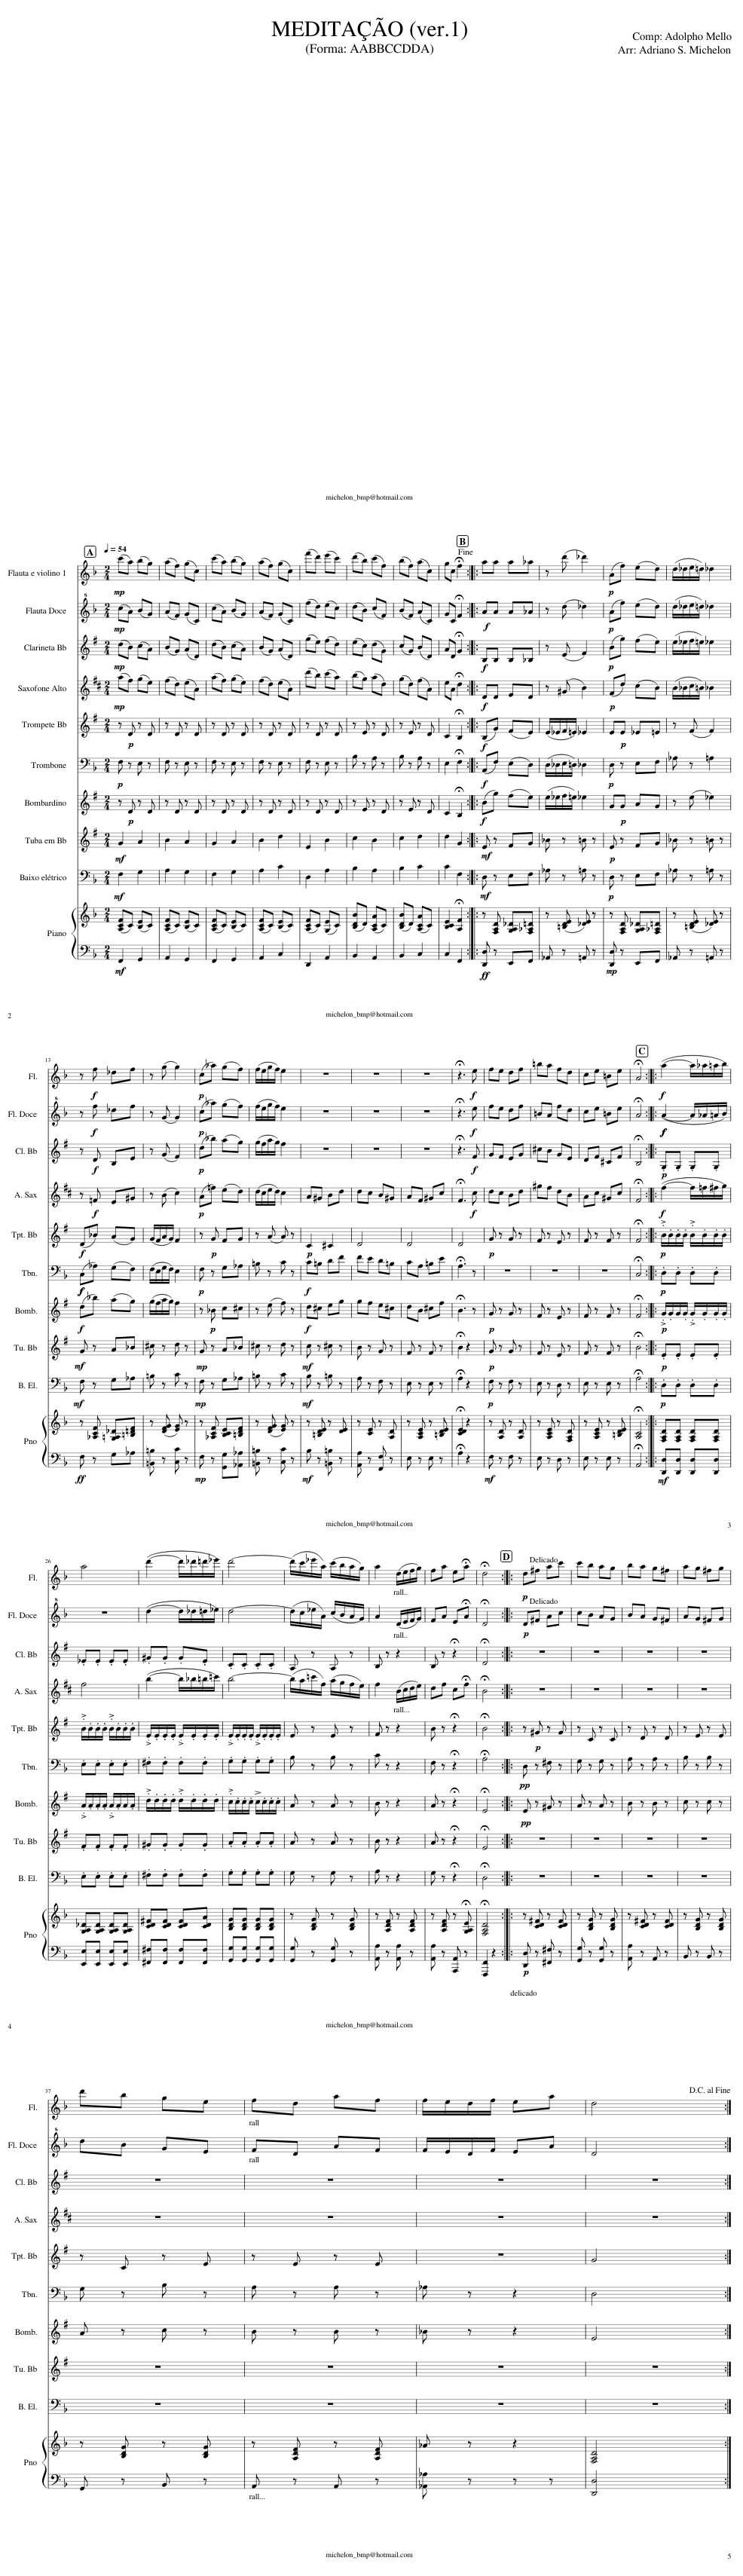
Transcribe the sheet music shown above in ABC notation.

X:1
%%score 1 2 3 4 5 6 7 8 9 { 10 | 11 }
L:1/8
Q:1/4=54
M:2/4
I:linebreak $
K:F
V:1 treble
V:2 treble+8
V:3 treble transpose=-2
V:4 treble transpose=-9
V:5 treble transpose=-2
V:6 bass
V:7 treble transpose=-14
V:8 treble transpose=-26
V:9 bass transpose=-12
V:10 treble
V:11 bass
V:1
!mp! (c'a) (bg) | (af) (gc) | (c'a) (bg) | (af) (gc) | (f'd') (e'c') | %5
 (d'b) (c'f) | (bf) (ac) | gc !fermata!f2!fine! :: aa a_a | z (d' _d'2) | %10
!p! (Af) (ed) | (d/_d/e/=d/) _d2 |$ z!f! f _df | z (g g2) |!p! (c_a) (gf) | %15
 (f/e/g/f/) e2 | z4 | z4 | z4 | !fermata!z3!f! e | %20
 fe df | =ba fd | ce =Be | !fermata!A4 ::!f! (a2- a/_a/=a/b/) |$ %25
 a4 | (d'2- d'/_d'/=d'/_e'/) | d'4- | (d'/c'/_e'/a/) (c'/b/a/g/) | a2 (d/e/f/g/) | %30
 fa e!fermata!a | !fermata!d4 ::!p! d^f ac' | c'b ag | ba g^f | %35
 ag ^fg |$ d'b ge | fd af | f/e/d/f/ ea | d4!D.C.! :| %40
V:2
!mp! (cA) (BG) | (AF) (GC) | (cA) (BG) | (AF) (GC) | (fd) (ec) | %5
 (dB) (cF) | (BF) (AC) | GC !fermata!F2 :: AA A_A | z (d _d2) | %10
!p! (Af) (ed) | (d/_d/e/=d/) _d2 |$ z!f! f _df | z (G G2) |!p! (c_a) (gf) | %15
 (f/e/g/f/) e2 | z4 | z4 | z4 | !fermata!z3!f! e | %20
 fe df | =BA fd | ce =Be | !fermata!A4 ::!f!!f! (A2- A/_A/=A/B/) |$ %25
 z4 | (d2- d/_d/=d/_e/) | d4- | (d/c/_e/A/) (c/B/A/G/) | A2 (D/E/F/G/) | %30
 FA E!fermata!A | !fermata!D4 ::!p! D^F Ac | cB AG | BA G^F | %35
 AG ^FG |$ dB GE | FD AF | F/E/D/F/ EA | D4 :| %40
V:3
[K:G]!mp! (dB) (cA) | (BG) (AD) | (dB) (cA) | (BG) (AD) | (ge) (fd) | %5
 (ec) (dG) | (cG) (BD) | AD !fermata!G2 ::!f!!f! B,B, B,_B, | z (E F2) | %10
!p! (Bg) (fe) | (e/_e/f/=e/) _e2 |$ z!f! D B,E | z (G F2) |!p! (d_b) (ag) | %15
 (g/f/a/g/) f2 | z4 | z4 | z4 | !fermata!z3!f! F | %20
 GF EG | ^cB GE | DF ^CF | !fermata!B,4 ::!p! .G,.G, .G,.G, |$ %25
 ._E.E .E.E | .^G.G .G.E | .C.C .C.C | A, z A, z | B, z z2 | %30
 B, z !fermata!z2 | !fermata!D4 :: z4 | z4 | z4 | %35
 z4 |$ z4 | z4 | z4 | z4 :| %40
V:4
[K:D]!mp! (af) (ge) | (fd) (eA) | (af) (ge) | (fd) (eA) | (d'b) (c'a) | %5
 (bg) (ad) | (gd) (fA) | eA !fermata!d2 ::!f! DD ED | z (^G B2) | %10
!p! (Fd) (cB) | (B/_B/c/=B/) _B2 |$ z!f! =F E^G | z (B c2) |!p! (A=f) (ed) | %15
 (d/c/e/d/) c2 | A^G Bd | dc B^G | AF ^Gc | !fermata!F3!f! c | %20
 dc Bd | ^gf dB | Ac ^Gc | !fermata!F4 ::!f! (f2- f/=f/^f/g/) |$ %25
 f4 | (b2- b/_b/=b/=c'/) | b4- | (b/a/=c'/f/) (a/g/f/e/) | f2 (B/c/d/e/) | %30
 df c!fermata!f | !fermata!B4 :: z4 | z4 | z4 | %35
 z4 |$ z4 | z4 | z4 | z4 :| %40
V:5
[K:G] z!p! D z D | z D z D | z D z D | z D z D | z D z D | %5
 z E z D | z E z D | C2 !fermata!B,2 :: (B,G) (FE) | (E/_E/F/=E/) _E2 | %10
 E!p!E _E=E | z (F F2) |$!f! (D_B) (AG) | (G/F/A/G/) F2 | z!p! G FG | %15
 z (A A) z |!p! C2 ^C2 | D4 | D4 | D4 | %20
!p! G z G z | F z E z | F z F z | !fermata!F4 ::!p! .B/.B/.B/.B/ .B/.B/.B/.B/ |$ %25
 .B/.B/.B/.B/ .B/.B/.B/.B/ | .E/.E/.E/.E/ .E/.E/.E/.E/ | .E/.E/.E/.E/ .E/.E/.E/.E/ | E z E z | F z z2 | %30
 B z !fermata!z2 | !fermata!B4 :: z!p! ^G z G | z C z C | z D z D | %35
 z E z E |$ z C z E | z E z E | z4 | G4 :| %40
V:6
!p! F, z E, z | F, z E, z | F, z E, z | F, z E, z | F, z E, z | %5
 B, z A, z | B, z A, z | E,2 !fermata!F,2 ::!f!!f! (A,,F,) (E,D,) | (D,/_D,/E,/=D,/) _D,2 | %10
!p! D, z E,F, | _A, z =A,2 |$!f!!f! (C,_A,) (G,F,) | (F,/E,/G,/F,/) E,2 |!p! F, z G,_A, | %15
 =B, z C z |!f! C=B, DF | FE D=B, | CA, =B,E | !fermata!A,3 z | %20
 z4 | z4 | z4 | !fermata!C,4 ::!p! .D,.D, .D,.D, |$ %25
 .E,.E, .E,.E, | .^F,.F, .F,.F, | .G,.G, .G,.G, | B, z B, z | C z z2 | %30
 F, z !fermata!z2 | !fermata!A,4 ::!pp! D, z ^F, z | G, z G, z | A, z A, z | %35
 B, z B, z |$ G, z B, z | A, z A, z | _A, z z2 | D,4 :| %40
V:7
[K:G] z!p! D z D | z D z D | z D z D | z D z D | z D z D | %5
 z E z D | z E z D | C2 !fermata!B,2 ::!f! (Bg) (fe) | (e/_e/f/=e/) _e2 | %10
 G!p!G AG | z (e _e2) |$!f! (d_b) (ag) | (g/f/a/g/) f2 | z!p! _B c^c | %15
 z (e f) z |!f! d^c eg | gf e^c | dB ^cf | !fermata!B3 z | %20
!p! G z G z | F z E z | F z F z | !fermata!F4 ::!p! .G/.G/G/.G/ .G/.G/.G/.G/ |$ %25
 .A/.A/.A/.A/ .A/.A/A/.A/ | .d/.d/.d/.d/ .d/.d/.d/.d/ | .c/.c/.c/.c/ !>!c/.c/.c/.c/ | A z A z | B z z2 | %30
 A z !fermata!z2 | !fermata!E4 ::!pp! E z ^G z | A z A z | B z B z | %35
 c z c z |$ A z c z | B z B z | _B z z2 | E4 :| %40
V:8
[K:G]!mf! G2 A2 | B2 A2 | G2 A2 | B2 d2 | E2 B2 | %5
 c2 B2 | c2 d2 | d2 G2 ::!mf! E z FG | _B z =B z | %10
!p! E z FG | _B z =B z |$!mf! G z A_B | ^c z d z |!mp! G z A_B | %15
 ^c z d z |!mf! c z ^c z | B z G z | F z F z | !fermata!B2 z2 | %20
!p! G z G z | F z E z | F z F z | !fermata!B4 ::!p! .E.E .E.E |$ %25
 .F.F .F.F | .^G.G .G.G | .A.A .A.A | A z A z | B z z2 | %30
 A z !fermata!z2 | !fermata!E4 :: z4 | z4 | z4 | %35
 z4 |$ z4 | z4 | z4 | z4 :| %40
V:9
!mf! F,2 G,2 | A,2 G,2 | F,2 G,2 | A,2 C2 | D,2 A,2 | %5
 B,2 A,2 | B,2 C2 | C2 F,2 ::!mf! D, z E,F, | _A, z =A, z | %10
!p! D, z E,F, | _A, z =A, z |$!mf! F, z G,_A, | =B, z C z |!mp! F, z G,_A, | %15
 =B, z C z |!mf! B, z =B, z | A, z F, z | E, z E, z | !fermata!A,2 z2 | %20
!p! F, z F, z | E, z D, z | E, z E, z | !fermata!A,4 ::!p! .D,.D, .D,.D, |$ %25
 .E,.E, .E,.E, | .^F,.F, .F,.F, | .G,.G, .G,.G, | G, z G, z | A, z z2 | %30
 G, z !fermata!z2 | !fermata!D,4 :: z4 | z4 | z4 | %35
 z4 |$ z4 | z4 | z4 | z4 :| %40
V:10
 ([A,CF]C) ([B,E]C) | ([A,CF]C) ([B,E]C) | ([A,CF]C) ([B,E]C) | ([A,CF]C) ([B,E]C) | ([A,CF]C) ([G,E]C) | %5
 ([B,DB]D) ([A,CA]C) | ([B,DB]D) ([A,CA]C) | [B,CE]2 !fermata![A,F]2 :: z [F,A,D] [G,A,_D][F,_A,=D] | z ([=B,DE] [_DE]) z | %10
 z [F,A,D] [G,A,_D][F,_A,=D] | z ([=B,DE] [_DE]) z |$ z [_A,CF] [G,=A,_D][=B,=DF] | z ([DFG] [EG]) z | z [_A,CF] [B,CE][=B,DF] | %15
 z ([DFG] [EG]) z | z [=B,DE] z [DE] | z [CE] z [A,D] | z [A,CE] z [=B,DE] | !fermata![CDE]2 z2 | %20
 z [A,D] z [A,D] | z [A,CE] z [F,A,D] | z [A,CE] z [=B,DE] | !fermata![A,C]4 :: [F,A,D][F,A,D] [F,A,D][F,A,D] |$ %25
 [G,A,_D][G,A,D] [G,A,D][G,A,D] | [CD^F][CDF] [CDF][CDA] | [B,DG][B,DG] [B,DG][B,DG] | z [B,DG] z [B,DG] | z [A,DF] z [A,DF] | %30
 z [A,DF] z !fermata![G,A,E] | !fermata![F,A,D]4 :: z [CD^F] z [CDF] | z [B,DG] z [B,DG] | z [CD^F] z [CDF] | %35
 z [B,DG] z [B,DG] |$ z [B,DG] z [B,DG] | z [A,DF] z [A,DF] | _A z z2 | [F,A,D]4 :| %40
V:11
!mf! F,,2 G,,2 | A,,2 G,,2 | F,,2 G,,2 | A,,2 C,2 | D,,2 A,,2 | %5
 B,,2 A,,2 | B,,2 C,2 | C,2 F,,2 ::!ff! [D,,D,] z E,,F,, | _A,, z =A,, z | %10
!mp! [D,,D,] z E,,F,, | _A,, z =A,, z |$!ff! F, z G,_A, | [=B,,=B,] z [C,C] z |!mp! F, z [G,,G,][_A,,_A,] | %15
 [=B,,=B,] z [C,C] z |!mf! B, z [=B,,=B,] z | [A,,A,] z [F,,F,] z | E, z E, z | !fermata!A,2 z2 | %20
!mf! F, z F, z | E, z D, z | E, z E, z | !fermata!A,,4 ::!mf! [D,,D,][D,,D,] [D,,D,][D,,D,] |$ %25
 [E,,E,][E,,E,] [E,,E,][E,,E,] | [^F,,^F,][F,,F,] [F,,F,][F,,F,] | [G,,G,][G,,G,] [G,,G,][G,,G,] | [G,,G,] z [G,,G,] z | [A,,A,] z [A,,A,] z | %30
 [A,,A,] z [A,,,A,,] z | [F,,,F,,]2 z2 ::!p! [D,,D,] z [^F,,^F,] z | [G,,G,] z [G,,G,] z | [A,,A,] z A,, z | %35
 B,, z B,, z |$ G,, z B,, z | A,, z A,, z | [_A,,_A,] z z z | [D,,D,]4 :| %40
